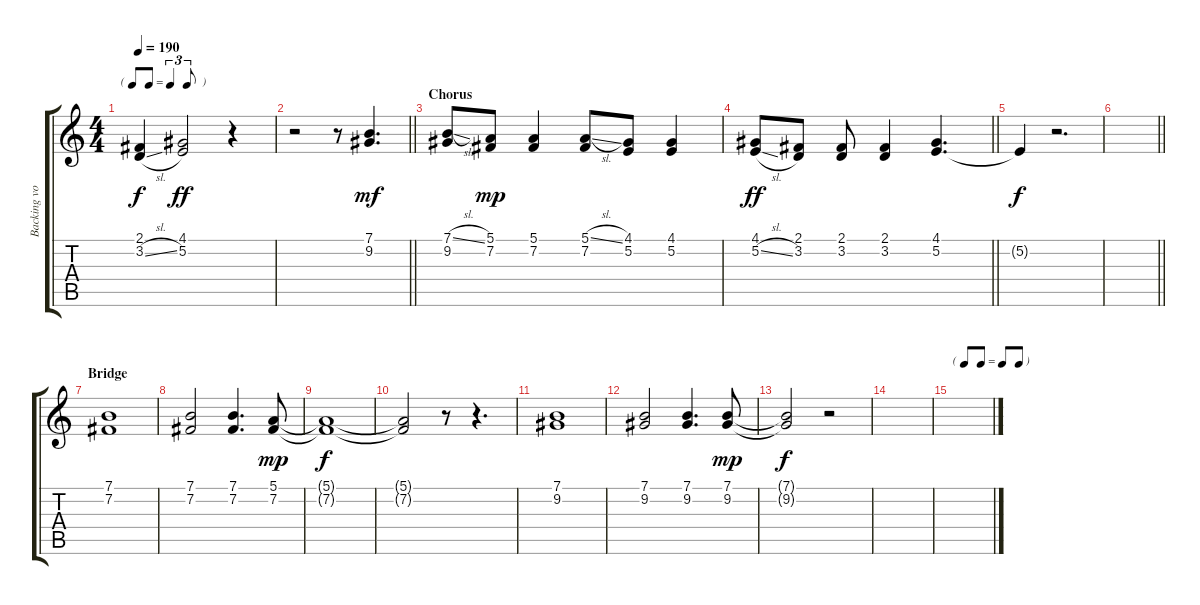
\track ("Backing vocals" "Backing vo") {instrument trumpet}
\staff {score tabs}
\tuning (E4 B3 G3 D3 A2 E2) {hide}
\ts (4 4)
\tf triplet8th
\tempo 190
\clef g2
\ks c
(2.1{t} 3.2{sl t}).4{dy f} (4.1 5.2).2{dy ff} r.4 |
\barLineRight lightlight
r.2 r.8 (7.1 9.2).4{d dy mf} |
\section ("" "Chorus")
(7.1{sl} 9.2).8 (5.1 7.2).8{dy mp} (5.1 7.2).4 (5.1{sl} 7.2).8 (4.1 5.2).8 (4.1 5.2).4 |
\barLineRight lightlight
(4.1 5.2{sl}).8{dy ff} (2.1 3.2).8 (2.1 3.2).8 (2.1 3.2).4 (4.1 5.2).4{d} |
5.2{t}.4{dy f} r.2{d} |
\barLineRight lightlight
|
\section ("" "Bridge")
(7.1 7.2).1 |
(7.1 7.2).2 (7.1 7.2).4{d} (5.1 7.2).8{dy mp} |
(5.1{t} 7.2{t}).1{dy f} |
(5.1{t} 7.2{t}).2 r.8 r.4{d} |
(7.1 9.2).1 |
(7.1 9.2).2 (7.1 9.2).4{d} (7.1 9.2).8{dy mp} |
(7.1{t} 9.2{t}).2{dy f} r.2 |
|
\tf none
